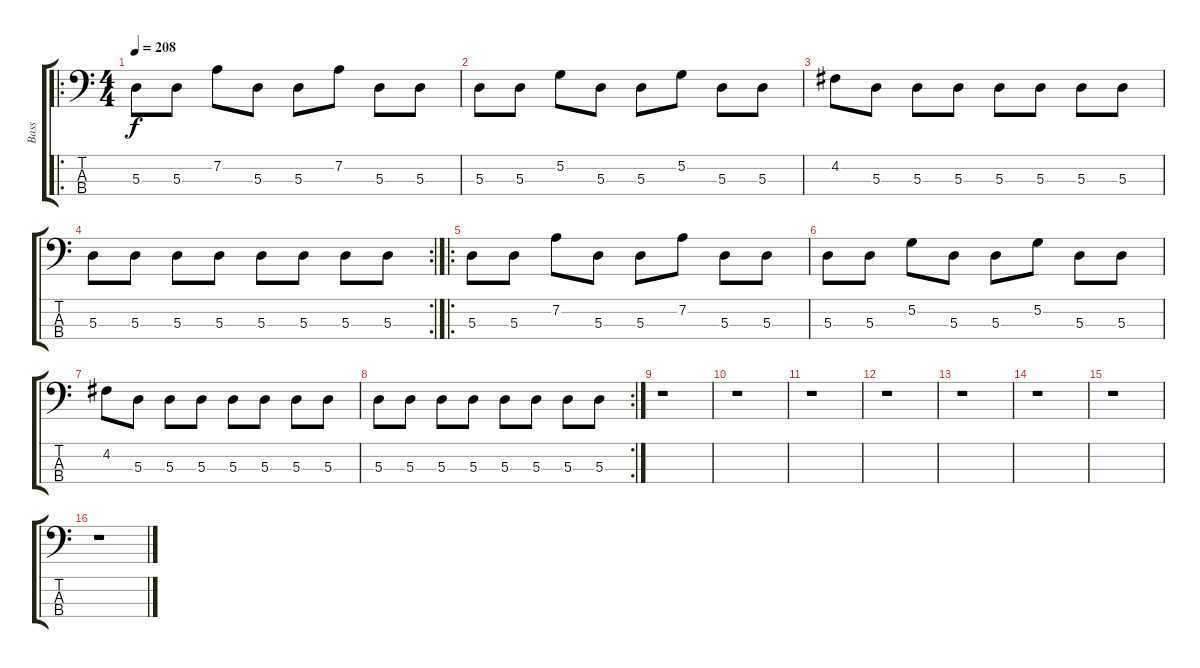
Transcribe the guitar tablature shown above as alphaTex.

\track ("Bass" "Bass") {instrument electricbassfinger}
\staff {score tabs}
\tuning (G2 D2 A1 E1) {hide}
\ro
\ts (4 4)
\tempo 208
\clef f4
\ks c
5.3.8{dy f instrument electricbassfinger} 5.3.8 7.2.8 5.3.8 5.3.8 7.2.8 5.3.8 5.3.8 |
5.3.8 5.3.8 5.2.8 5.3.8 5.3.8 5.2.8 5.3.8 5.3.8 |
4.2.8 5.3.8 5.3.8 5.3.8 5.3.8 5.3.8 5.3.8 5.3.8 |
\rc 2
5.3.8 5.3.8 5.3.8 5.3.8 5.3.8 5.3.8 5.3.8 5.3.8 |
\ro
5.3.8 5.3.8 7.2.8 5.3.8 5.3.8 7.2.8 5.3.8 5.3.8 |
5.3.8 5.3.8 5.2.8 5.3.8 5.3.8 5.2.8 5.3.8 5.3.8 |
4.2.8 5.3.8 5.3.8 5.3.8 5.3.8 5.3.8 5.3.8 5.3.8 |
\rc 2
5.3.8 5.3.8 5.3.8 5.3.8 5.3.8 5.3.8 5.3.8 5.3.8 |
r.1 |
r.1 |
r.1 |
r.1 |
r.1 |
r.1 |
r.1 |
r.1
